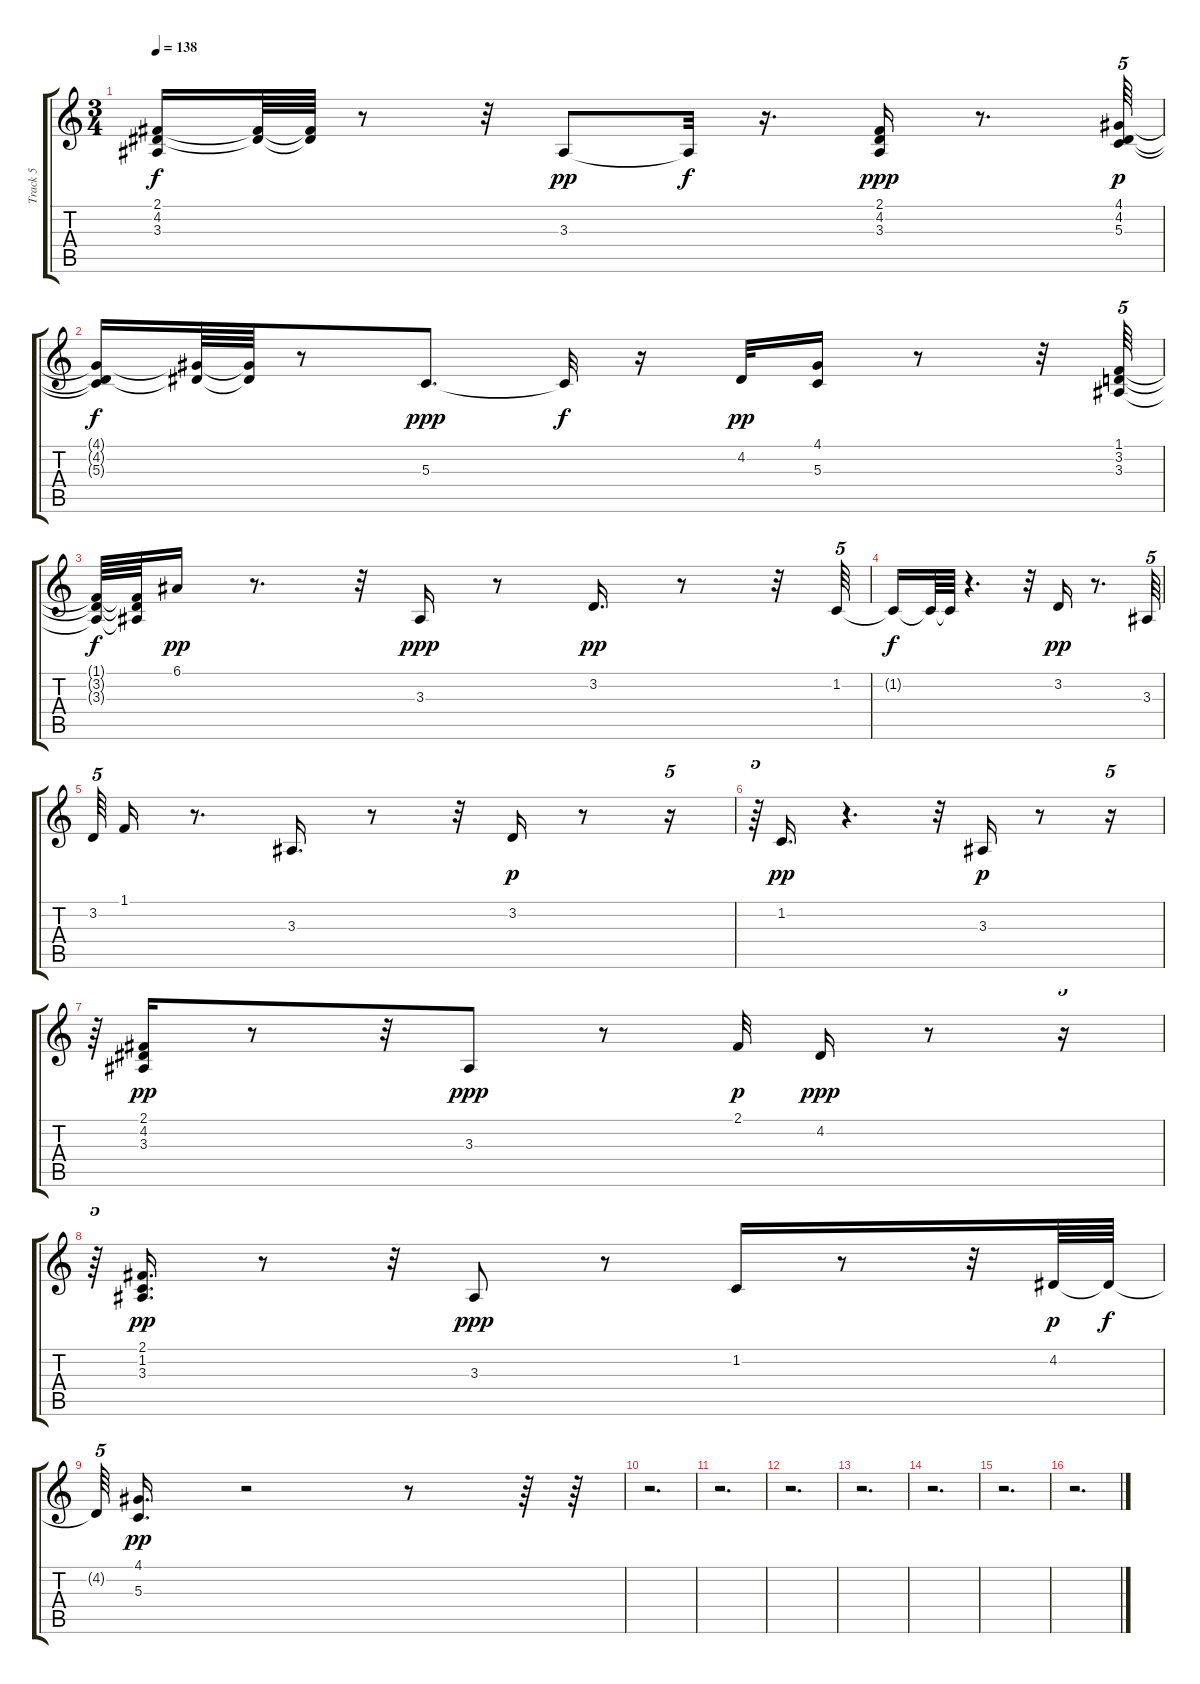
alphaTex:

\track ("Track 5" "Track 5") {instrument electricpiano2}
\staff {score tabs}
\tuning (E4 B3 G3 D3 A2 E2) {hide}
\ts (3 4)
\tempo 138
\clef g2
\ks c
(2.1{t} 4.2{t} 3.3{t}).16{dy f} (2.1{t} 4.2{t}).64 (2.1{t} 4.2{t}).64 r.8 r.32 3.3.8{dy pp} 3.3{t}.32{dy f} r.16{d} (2.1 4.2 3.3).16{dy ppp} r.8{d} (4.1 4.2 5.3).64{tu (5 4) dy p} |
(4.1{t} 4.2{t} 5.3{t}).16{dy f} (4.1{t} 4.2{t}).64 (4.1{t} 4.2{t}).64 r.8 5.3.8{d dy ppp} 5.3{t}.32{dy f} r.16 4.2.32{dy pp} (4.1 5.3).16 r.8 r.32 (1.1 3.2 3.3).64{tu (5 4)} |
(1.1{t} 3.2{t} 3.3{t}).64{dy f} (1.1{t} 3.2{t} 3.3{t}).64 6.1.16{dy pp} r.8{d} r.32 3.3.16{dy ppp} r.8 3.2.16{d dy pp} r.8 r.32 1.2.64{tu (5 4)} |
1.2{t}.16{dy f} 1.2{t}.64 1.2{t}.64 r.4{d} r.32 3.2.16{dy pp} r.8{d} 3.3.64{tu (5 4)} |
3.2.64{tu (5 4)} 1.1.16 r.8{d} 3.3.16{d} r.8 r.32 3.2.16{dy p} r.8 r.16{tu (5 4)} |
r.64{tu (5 4)} 1.2.16{d dy pp} r.4{d} r.32 3.3.16{dy p} r.8 r.16{tu (5 4)} |
r.64{tu (5 4)} (2.1 4.2 3.3).16{dy pp} r.8 r.32 3.3.8{dy ppp} r.8 2.1.32{dy p} 4.2.16{dy ppp} r.8 r.16{tu (5 4)} |
r.64{tu (5 4)} (2.1 1.2 3.3).16{d dy pp} r.8 r.32 3.3.8{dy ppp} r.8 1.2.16 r.8 r.32 4.2.64{dy p} 4.2{t}.64{dy f} |
4.2{t}.64{tu (5 4)} (4.1 5.3).16{d dy pp} r.2 r.8 r.64 r.64 |
r.2{d} |
r.2{d} |
r.2{d} |
r.2{d} |
r.2{d} |
r.2{d} |
r.2{d}
